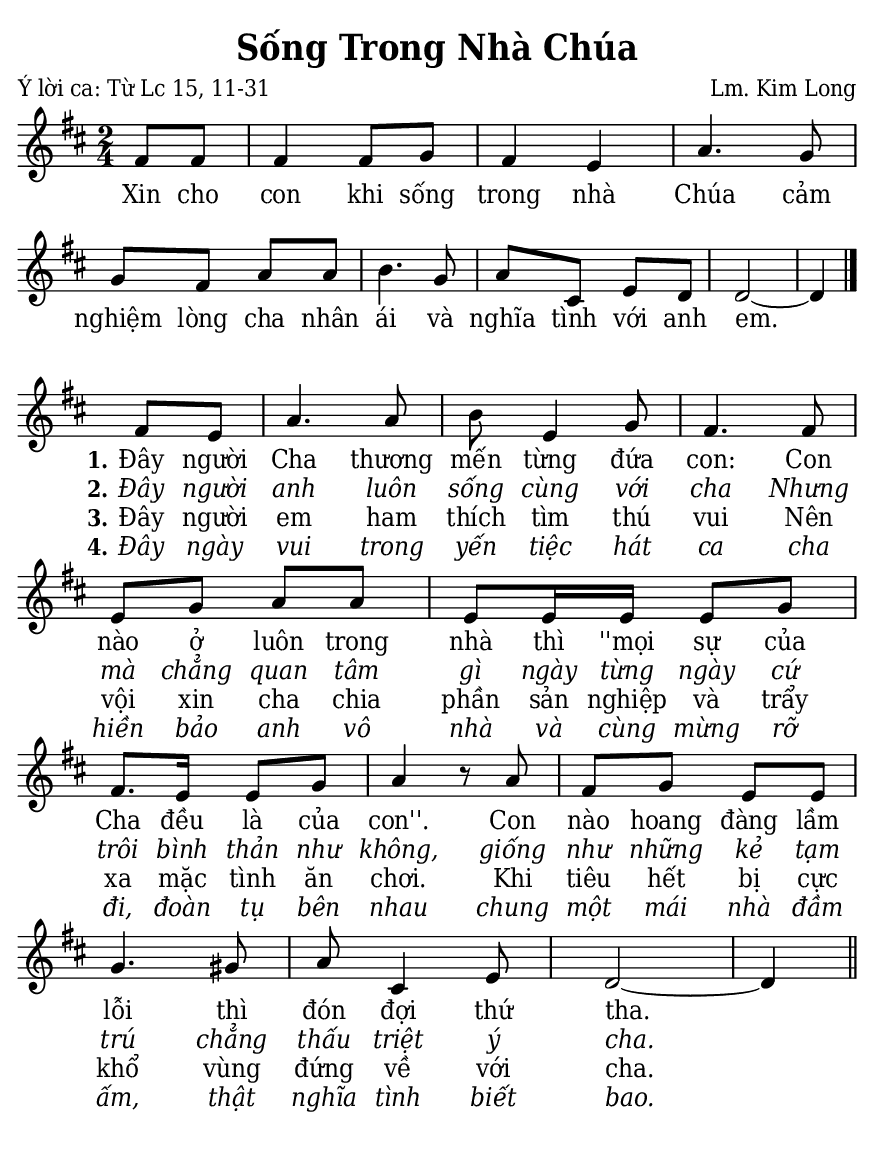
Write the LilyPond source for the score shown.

% Cài đặt chung
\version "2.24.3"
\include "english.ly"

\header {
  title = "Sống Trong Nhà Chúa"
  poet = "Ý lời ca: Từ Lc 15, 11-31"
  composer = "Lm. Kim Long"
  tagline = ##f
}

% Nhạc
nhacPhanMot = \relative c' {
  \key d \major
  \time 2/4
  \partial 4 fs8 fs |
  fs4 fs8 g |
  fs4 e |
  a4. g8 |
  g fs a a |
  b4. g8 |
  a cs,8 e d |
  d2 ~ |
  d4 \bar "|."
}

nhacPhanHai = \relative c' {
  \key d \major
  \time 2/4
  \partial 4 fs8 e |
  a4. a8 |
  b e,4 g8 |
  fs4. fs8 |
  e g a a |
  e e16 e e8 g |
  fs8. e16 e8 g |
  a4 r8 a |
  fs g e e |
  g4. gs8 |
  a cs,4 e8 |
  d2 ~ |
  d4 \bar "||"
}

% Lời
loiPhanMot = \lyricmode {
  Xin cho con khi sống trong nhà Chúa
  cảm nghiệm lòng cha nhân ái và nghĩa tình với anh em.
}

loiPhanHai = \lyricmode {
  <<
    {
      \set stanza = "1."
      Đây người Cha thương mến từng đứa con:
      Con nào ở luôn trong nhà thì ''mọi sự của Cha đều là của con''.
      Con nào hoang đàng lầm lỗi thì đón đợi thứ tha.
    }
    \new Lyrics {
	    \set associatedVoice = "beSop"
	    \set stanza = "2."
      \override Lyrics.LyricText.font-shape = #'italic
      Đây người anh luôn sống cùng với cha
      Nhưng mà chẳng quan tâm gì
      ngày từng ngày cứ trôi bình thản như không,
      giống như những kẻ tạm trú chẳng thấu triệt ý cha.
    }
    \new Lyrics {
	    \set associatedVoice = "beSop"
	    \set stanza = "3."
      Đây người em ham thích tìm thú vui
      Nên vội xin cha chia phần sản nghiệp
      và trẩy xa mặc tình ăn chơi.
      Khi tiêu hết bị cực khổ vùng đứng về với cha.
    }
    \new Lyrics {
	    \set associatedVoice = "beSop"
	    \set stanza = "4."
      \override Lyrics.LyricText.font-shape = #'italic
      Đây ngày vui trong yến tiệc hát ca
      cha hiền bảo anh vô nhà và cùng mừng rỡ đi,
      đoàn tụ bên nhau chung một mái nhà đầm ấm,
      thật nghĩa tình biết bao.
    }
  >>
}

% Dàn trang
\paper {
  #(set-paper-size "a5")
  top-margin = 3\mm
  bottom-margin = 3\mm
  left-margin = 3\mm
  right-margin = 3\mm
  indent = #0
  #(define fonts
	 (make-pango-font-tree "Deja Vu Serif Condensed"
	 		       "Deja Vu Serif Condensed"
			       "Deja Vu Serif Condensed"
			       (/ 20 20)))
  print-page-number = ##f
}

\score {
  <<
    \new Staff <<
        \clef treble
        \new Voice = beSop {
          \nhacPhanMot
        }
      \new Lyrics \lyricsto beSop \loiPhanMot
    >>
  >>
  \layout {
    \override Lyrics.LyricSpace.minimum-distance = #1.5
    \override Score.BarNumber.break-visibility = ##(#f #f #f)
    \override Score.SpacingSpanner.uniform-stretching = ##t
    ragged-last = ##f
  }
}

\score {
  <<
    \new Staff <<
        \clef treble
        \new Voice = beSop {
          \nhacPhanHai
        }
      \new Lyrics \lyricsto beSop \loiPhanHai
    >>
  >>
  \layout {
    \override Staff.TimeSignature.transparent = ##t
    \override Lyrics.LyricSpace.minimum-distance = #1.7
    \override Score.BarNumber.break-visibility = ##(#f #f #f)
    \override Score.SpacingSpanner.uniform-stretching = ##t
    ragged-last = ##f
  }
}
